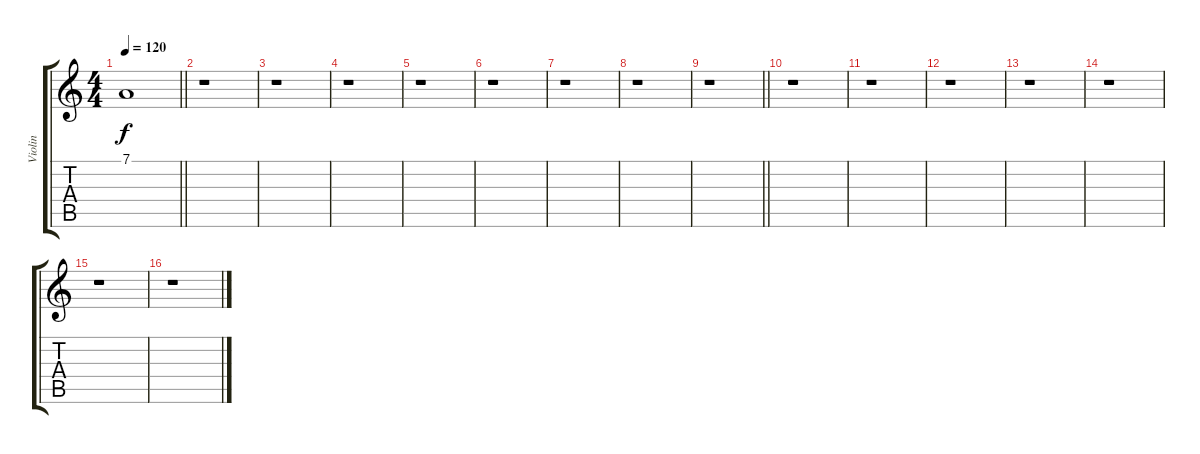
\track ("Violin" "Violin") {instrument violin}
\staff {score tabs}
\tuning (D4 A3 F3 C3 G2 D2) {hide}
\ts (4 4)
\tempo 120
\clef g2
\barLineRight lightlight
\ks c
7.1{t}.1{dy f} |
r.1 |
r.1 |
r.1 |
r.1 |
r.1 |
r.1 |
r.1 |
\barLineRight lightlight
r.1 |
r.1 |
r.1 |
r.1 |
r.1 |
r.1 |
r.1 |
r.1
